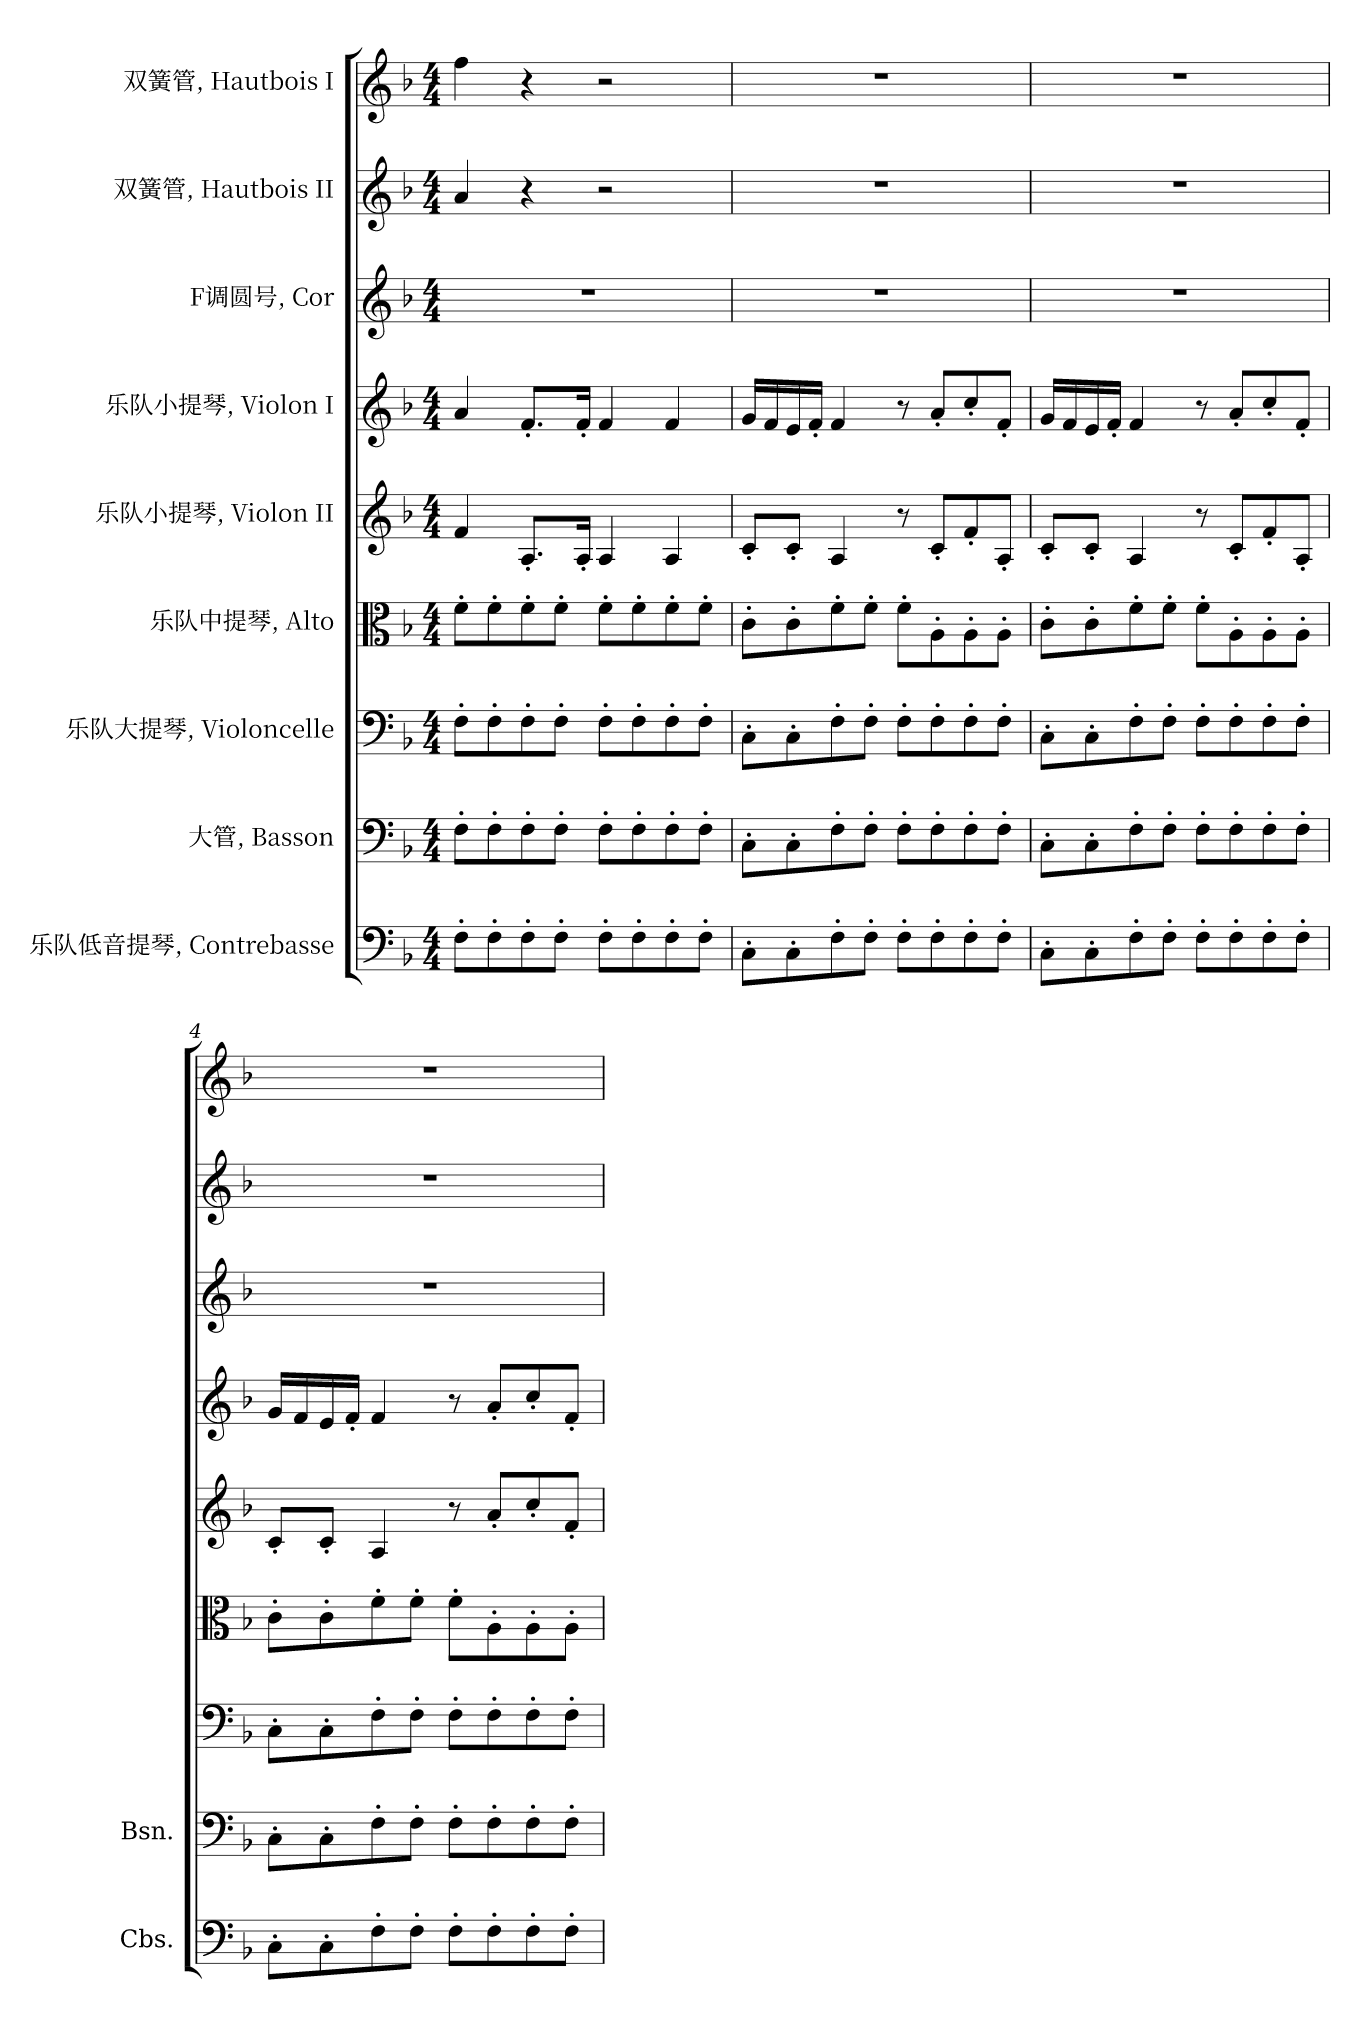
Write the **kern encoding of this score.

**kern	**kern	**kern	**kern	**kern	**kern	**kern	**kern	**kern
*part9	*part8	*part7	*part6	*part5	*part4	*part3	*part2	*part1
*staff9	*staff8	*staff7	*staff6	*staff5	*staff4	*staff3	*staff2	*staff1
*I"乐队低音提琴, Contrebasse	*I"大管, Basson	*I"乐队大提琴, Violoncelle	*I"乐队中提琴, Alto	*I"乐队小提琴, Violon II	*I"乐队小提琴, Violon I	*I"F调圆号, Cor	*I"双簧管, Hautbois II	*I"双簧管, Hautbois I
*I'Cbs.	*I'Bsn.	*	*	*	*	*	*	*
*clefF4	*clefF4	*clefF4	*clefC3	*clefG2	*clefG2	*clefG2	*clefG2	*clefG2
*ITrd7c12	*	*	*	*	*	*ITrd4c7	*	*
*k[b-]	*k[b-]	*k[b-]	*k[b-]	*k[b-]	*k[b-]	*k[b-e-]	*k[b-]	*k[b-]
*M4/4	*M4/4	*M4/4	*M4/4	*M4/4	*M4/4	*M4/4	*M4/4	*M4/4
*MM115	*MM115	*MM115	*MM115	*MM115	*MM115	*MM115	*MM115	*MM115
=1	=1	=1	=1	=1	=1	=1	=1	=1
8FF'\L	8F'\L	8F'\L	8f'\L	4f/	4a/	1r	4a/	4ff\
8FF'\	8F'\	8F'\	8f'\	.	.	.	.	.
8FF'\	8F'\	8F'\	8f'\	8.A'/L	8.f'/L	.	4r	4r
8FF'\J	8F'\J	8F'\J	8f'\J	.	.	.	.	.
.	.	.	.	16A'/Jk	16f'/Jk	.	.	.
8FF'\L	8F'\L	8F'\L	8f'\L	4A/	4f/	.	2r	2r
8FF'\	8F'\	8F'\	8f'\	.	.	.	.	.
8FF'\	8F'\	8F'\	8f'\	4A/	4f/	.	.	.
8FF'\J	8F'\J	8F'\J	8f'\J	.	.	.	.	.
=2	=2	=2	=2	=2	=2	=2	=2	=2
8CC'\L	8C'\L	8C'\L	8c'\L	8c'/L	16g/LL	1r	1r	1r
.	.	.	.	.	16f/	.	.	.
8CC'\	8C'\	8C'\	8c'\	8c'/J	16e/	.	.	.
.	.	.	.	.	16f'/JJ	.	.	.
8FF'\	8F'\	8F'\	8f'\	4A/	4f/	.	.	.
8FF'\J	8F'\J	8F'\J	8f'\J	.	.	.	.	.
8FF'\L	8F'\L	8F'\L	8f'\L	8r	8r	.	.	.
8FF'\	8F'\	8F'\	8A'\	8c'/L	8a'/L	.	.	.
8FF'\	8F'\	8F'\	8A'\	8f'/	8cc'/	.	.	.
8FF'\J	8F'\J	8F'\J	8A'\J	8A'/J	8f'/J	.	.	.
=3	=3	=3	=3	=3	=3	=3	=3	=3
8CC'\L	8C'\L	8C'\L	8c'\L	8c'/L	16g/LL	1r	1r	1r
.	.	.	.	.	16f/	.	.	.
8CC'\	8C'\	8C'\	8c'\	8c'/J	16e/	.	.	.
.	.	.	.	.	16f'/JJ	.	.	.
8FF'\	8F'\	8F'\	8f'\	4A/	4f/	.	.	.
8FF'\J	8F'\J	8F'\J	8f'\J	.	.	.	.	.
8FF'\L	8F'\L	8F'\L	8f'\L	8r	8r	.	.	.
8FF'\	8F'\	8F'\	8A'\	8c'/L	8a'/L	.	.	.
8FF'\	8F'\	8F'\	8A'\	8f'/	8cc'/	.	.	.
8FF'\J	8F'\J	8F'\J	8A'\J	8A'/J	8f'/J	.	.	.
!!LO:PB:g=z
=4	=4	=4	=4	=4	=4	=4	=4	=4
8CC'\L	8C'\L	8C'\L	8c'\L	8c'/L	16g/LL	1r	1r	1r
.	.	.	.	.	16f/	.	.	.
8CC'\	8C'\	8C'\	8c'\	8c'/J	16e/	.	.	.
.	.	.	.	.	16f'/JJ	.	.	.
8FF'\	8F'\	8F'\	8f'\	4A/	4f/	.	.	.
8FF'\J	8F'\J	8F'\J	8f'\J	.	.	.	.	.
8FF'\L	8F'\L	8F'\L	8f'\L	8r	8r	.	.	.
8FF'\	8F'\	8F'\	8A'\	8a'/L	8a'/L	.	.	.
8FF'\	8F'\	8F'\	8A'\	8cc'/	8cc'/	.	.	.
8FF'\J	8F'\J	8F'\J	8A'\J	8f'/J	8f'/J	.	.	.
=	=	=	=	=	=	=	=	=
*-	*-	*-	*-	*-	*-	*-	*-	*-
